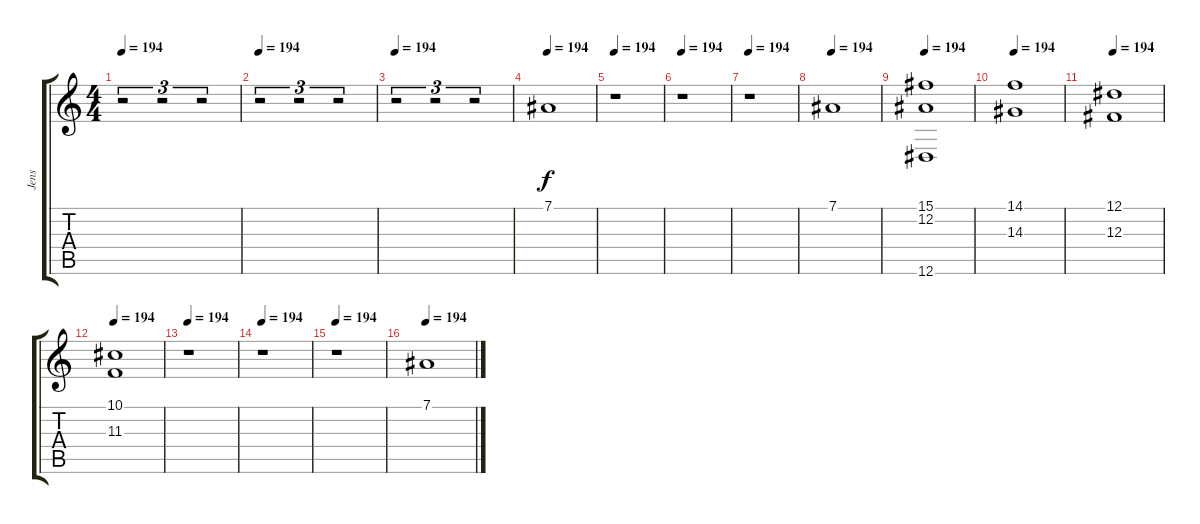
\track ("Jens" "Jens") {instrument choiraahs}
\staff {score tabs}
\tuning (Eb4 Bb3 Gb3 Db3 Ab2 Eb2) {hide}
\ts (4 4)
\tempo 194
\clef g2
\ks c
r.2{tu (3 2) dy f} r.2{tu (3 2)} r.2{tu (3 2)} |
\tempo 194
r.2{tu (3 2)} r.2{tu (3 2)} r.2{tu (3 2)} |
\tempo 194
r.2{tu (3 2)} r.2{tu (3 2)} r.2{tu (3 2)} |
\tempo 194
7.1.1{volume 4} |
\tempo 194
r.1 |
\tempo 194
r.1 |
\tempo 194
r.1 |
\tempo 194
7.1.1{volume 5} |
\tempo 194
(15.1 12.2 12.6).1{volume 14} |
\tempo 194
(14.1 14.3).1 |
\tempo 194
(12.1 12.3).1 |
\tempo 194
(10.1 11.3).1 |
\tempo 194
r.1 |
\tempo 194
r.1 |
\tempo 194
r.1 |
\tempo 194
7.1.1
